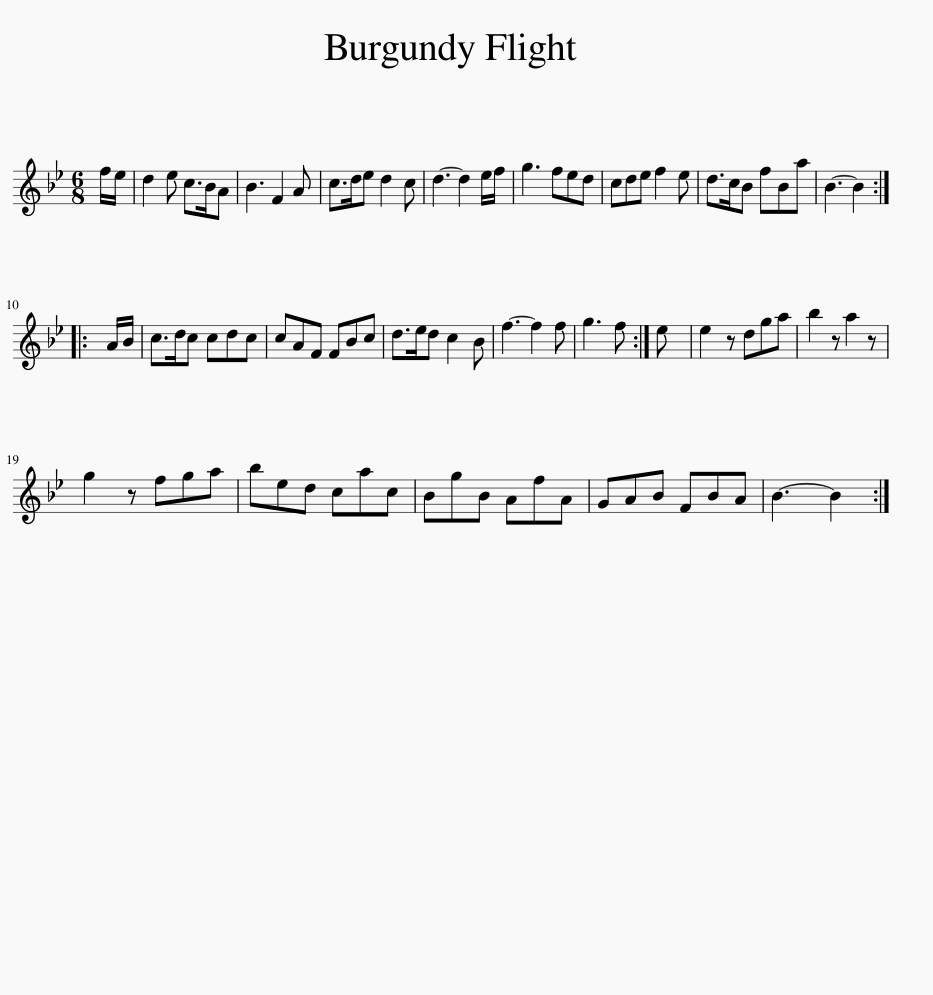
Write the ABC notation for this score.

X:1
L:1/8
M:6/8
I:linebreak $
K:Bb
V:1 treble
V:1
 f/e/ | d2 e c>BA | B3 F2 A | c>de d2 c | d3- d2 e/f/ | %5
 g3 fed | cde f2 e | d>cB fBa | B3- B2 ::$ A/B/ | %10
 c>dc cdc | cAF FBc | d>ed c2 B | f3- f2 f | g3 f :| %15
 e | e2 z dga | b2 z a2 z |$ g2 z fga | bed cac | %20
 BgB AfA | GAB FBA | B3- B2 :| %23
